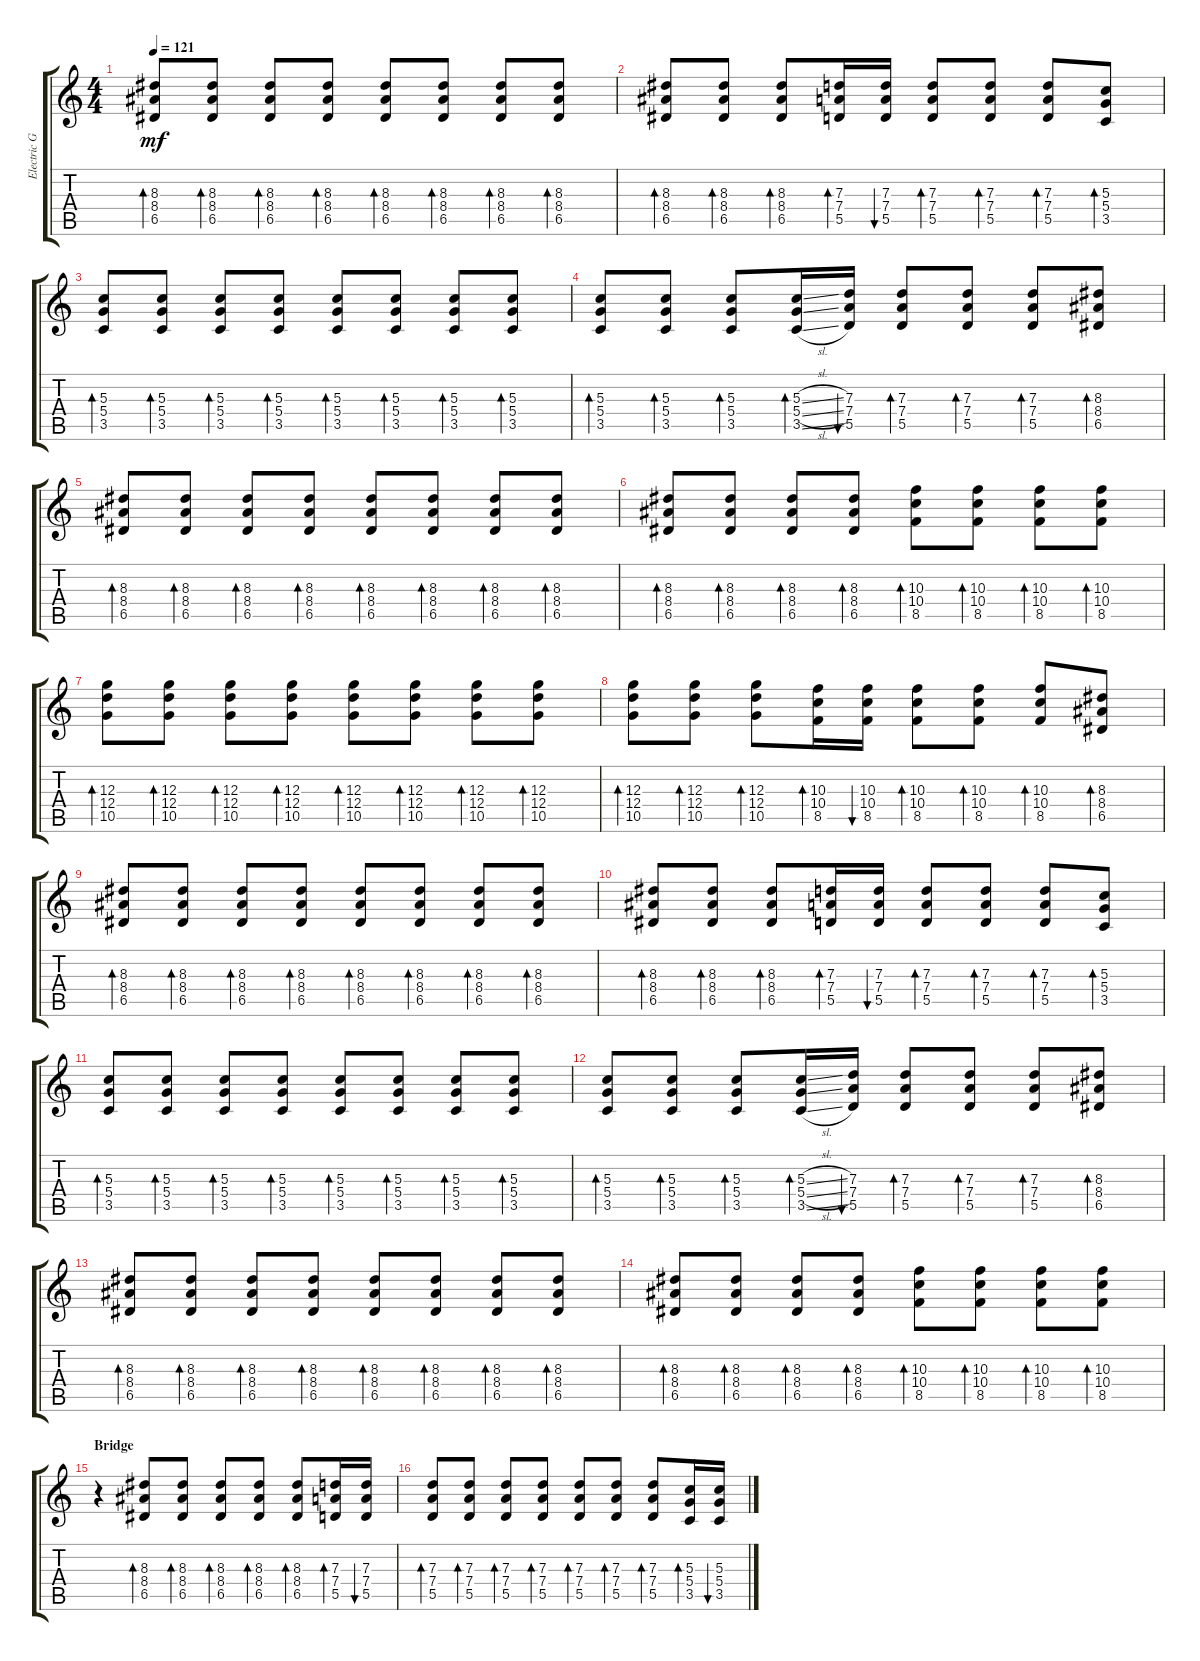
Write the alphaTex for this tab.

\track ("Electric Guitar" "Electric G") {instrument electricguitarclean}
\staff {score tabs}
\tuning (E4 B3 G3 D3 A2 E2) {hide}
\ts (4 4)
\tempo 121
\clef g2
\ks c
(8.3 8.4 6.5).8{bd 30 dy mf} (8.3 8.4 6.5).8{bd 30} (8.3 8.4 6.5).8{bd 30} (8.3 8.4 6.5).8{bd 30} (8.3 8.4 6.5).8{bd 30} (8.3 8.4 6.5).8{bd 30} (8.3 8.4 6.5).8{bd 30} (8.3 8.4 6.5).8{bd 30} |
(8.3 8.4 6.5).8{bd 30} (8.3 8.4 6.5).8{bd 30} (8.3 8.4 6.5).8{bd 30} (7.3 7.4 5.5).16{bd 30} (7.3 7.4 5.5).16{bu 30} (7.3 7.4 5.5).8{bd 30} (7.3 7.4 5.5).8{bd 30} (7.3 7.4 5.5).8{bd 30} (5.3 5.4 3.5).8{bd 30} |
(5.3 5.4 3.5).8{bd 30} (5.3 5.4 3.5).8{bd 30} (5.3 5.4 3.5).8{bd 30} (5.3 5.4 3.5).8{bd 30} (5.3 5.4 3.5).8{bd 30} (5.3 5.4 3.5).8{bd 30} (5.3 5.4 3.5).8{bd 30} (5.3 5.4 3.5).8{bd 30} |
(5.3 5.4 3.5).8{bd 30} (5.3 5.4 3.5).8{bd 30} (5.3 5.4 3.5).8{bd 30} (5.3{sl} 5.4{sl} 3.5{sl}).16{bd 30} (7.3 7.4 5.5).16{bu 30} (7.3 7.4 5.5).8{bd 30} (7.3 7.4 5.5).8{bd 30} (7.3 7.4 5.5).8{bd 30} (8.3 8.4 6.5).8{bd 30} |
(8.3 8.4 6.5).8{bd 30} (8.3 8.4 6.5).8{bd 30} (8.3 8.4 6.5).8{bd 30} (8.3 8.4 6.5).8{bd 30} (8.3 8.4 6.5).8{bd 30} (8.3 8.4 6.5).8{bd 30} (8.3 8.4 6.5).8{bd 30} (8.3 8.4 6.5).8{bd 30} |
(8.3 8.4 6.5).8{bd 30} (8.3 8.4 6.5).8{bd 30} (8.3 8.4 6.5).8{bd 30} (8.3 8.4 6.5).8{bd 30} (10.3 10.4 8.5).8{bd 30} (10.3 10.4 8.5).8{bd 30} (10.3 10.4 8.5).8{bd 30} (10.3 10.4 8.5).8{bd 30} |
(12.3 12.4 10.5).8{bd 30} (12.3 12.4 10.5).8{bd 30} (12.3 12.4 10.5).8{bd 30} (12.3 12.4 10.5).8{bd 30} (12.3 12.4 10.5).8{bd 30} (12.3 12.4 10.5).8{bd 30} (12.3 12.4 10.5).8{bd 30} (12.3 12.4 10.5).8{bd 30} |
(12.3 12.4 10.5).8{bd 30} (12.3 12.4 10.5).8{bd 30} (12.3 12.4 10.5).8{bd 30} (10.3 10.4 8.5).16{bd 30} (10.3 10.4 8.5).16{bu 30} (10.3 10.4 8.5).8{bd 30} (10.3 10.4 8.5).8{bd 30} (10.3 10.4 8.5).8{bd 30} (8.3 8.4 6.5).8{bd 30} |
(8.3 8.4 6.5).8{bd 30} (8.3 8.4 6.5).8{bd 30} (8.3 8.4 6.5).8{bd 30} (8.3 8.4 6.5).8{bd 30} (8.3 8.4 6.5).8{bd 30} (8.3 8.4 6.5).8{bd 30} (8.3 8.4 6.5).8{bd 30} (8.3 8.4 6.5).8{bd 30} |
(8.3 8.4 6.5).8{bd 30} (8.3 8.4 6.5).8{bd 30} (8.3 8.4 6.5).8{bd 30} (7.3 7.4 5.5).16{bd 30} (7.3 7.4 5.5).16{bu 30} (7.3 7.4 5.5).8{bd 30} (7.3 7.4 5.5).8{bd 30} (7.3 7.4 5.5).8{bd 30} (5.3 5.4 3.5).8{bd 30} |
(5.3 5.4 3.5).8{bd 30} (5.3 5.4 3.5).8{bd 30} (5.3 5.4 3.5).8{bd 30} (5.3 5.4 3.5).8{bd 30} (5.3 5.4 3.5).8{bd 30} (5.3 5.4 3.5).8{bd 30} (5.3 5.4 3.5).8{bd 30} (5.3 5.4 3.5).8{bd 30} |
(5.3 5.4 3.5).8{bd 30} (5.3 5.4 3.5).8{bd 30} (5.3 5.4 3.5).8{bd 30} (5.3{sl} 5.4{sl} 3.5{sl}).16{bd 30} (7.3 7.4 5.5).16{bu 30} (7.3 7.4 5.5).8{bd 30} (7.3 7.4 5.5).8{bd 30} (7.3 7.4 5.5).8{bd 30} (8.3 8.4 6.5).8{bd 30} |
(8.3 8.4 6.5).8{bd 30} (8.3 8.4 6.5).8{bd 30} (8.3 8.4 6.5).8{bd 30} (8.3 8.4 6.5).8{bd 30} (8.3 8.4 6.5).8{bd 30} (8.3 8.4 6.5).8{bd 30} (8.3 8.4 6.5).8{bd 30} (8.3 8.4 6.5).8{bd 30} |
(8.3 8.4 6.5).8{bd 30} (8.3 8.4 6.5).8{bd 30} (8.3 8.4 6.5).8{bd 30} (8.3 8.4 6.5).8{bd 30} (10.3 10.4 8.5).8{bd 30} (10.3 10.4 8.5).8{bd 30} (10.3 10.4 8.5).8{bd 30} (10.3 10.4 8.5).8{bd 30} |
\section ("" "Bridge")
r.4 (8.3 8.4 6.5).8{bd 30} (8.3 8.4 6.5).8{bd 30} (8.3 8.4 6.5).8{bd 30} (8.3 8.4 6.5).8{bd 30} (8.3 8.4 6.5).8{bd 30} (7.3 7.4 5.5).16{bd 30} (7.3 7.4 5.5).16{bu 30} |
(7.3 7.4 5.5).8{bd 30} (7.3 7.4 5.5).8{bd 30} (7.3 7.4 5.5).8{bd 30} (7.3 7.4 5.5).8{bd 30} (7.3 7.4 5.5).8{bd 30} (7.3 7.4 5.5).8{bd 30} (7.3 7.4 5.5).8{bd 30} (5.3 5.4 3.5).16{bd 30} (5.3 5.4 3.5).16{bu 30}
